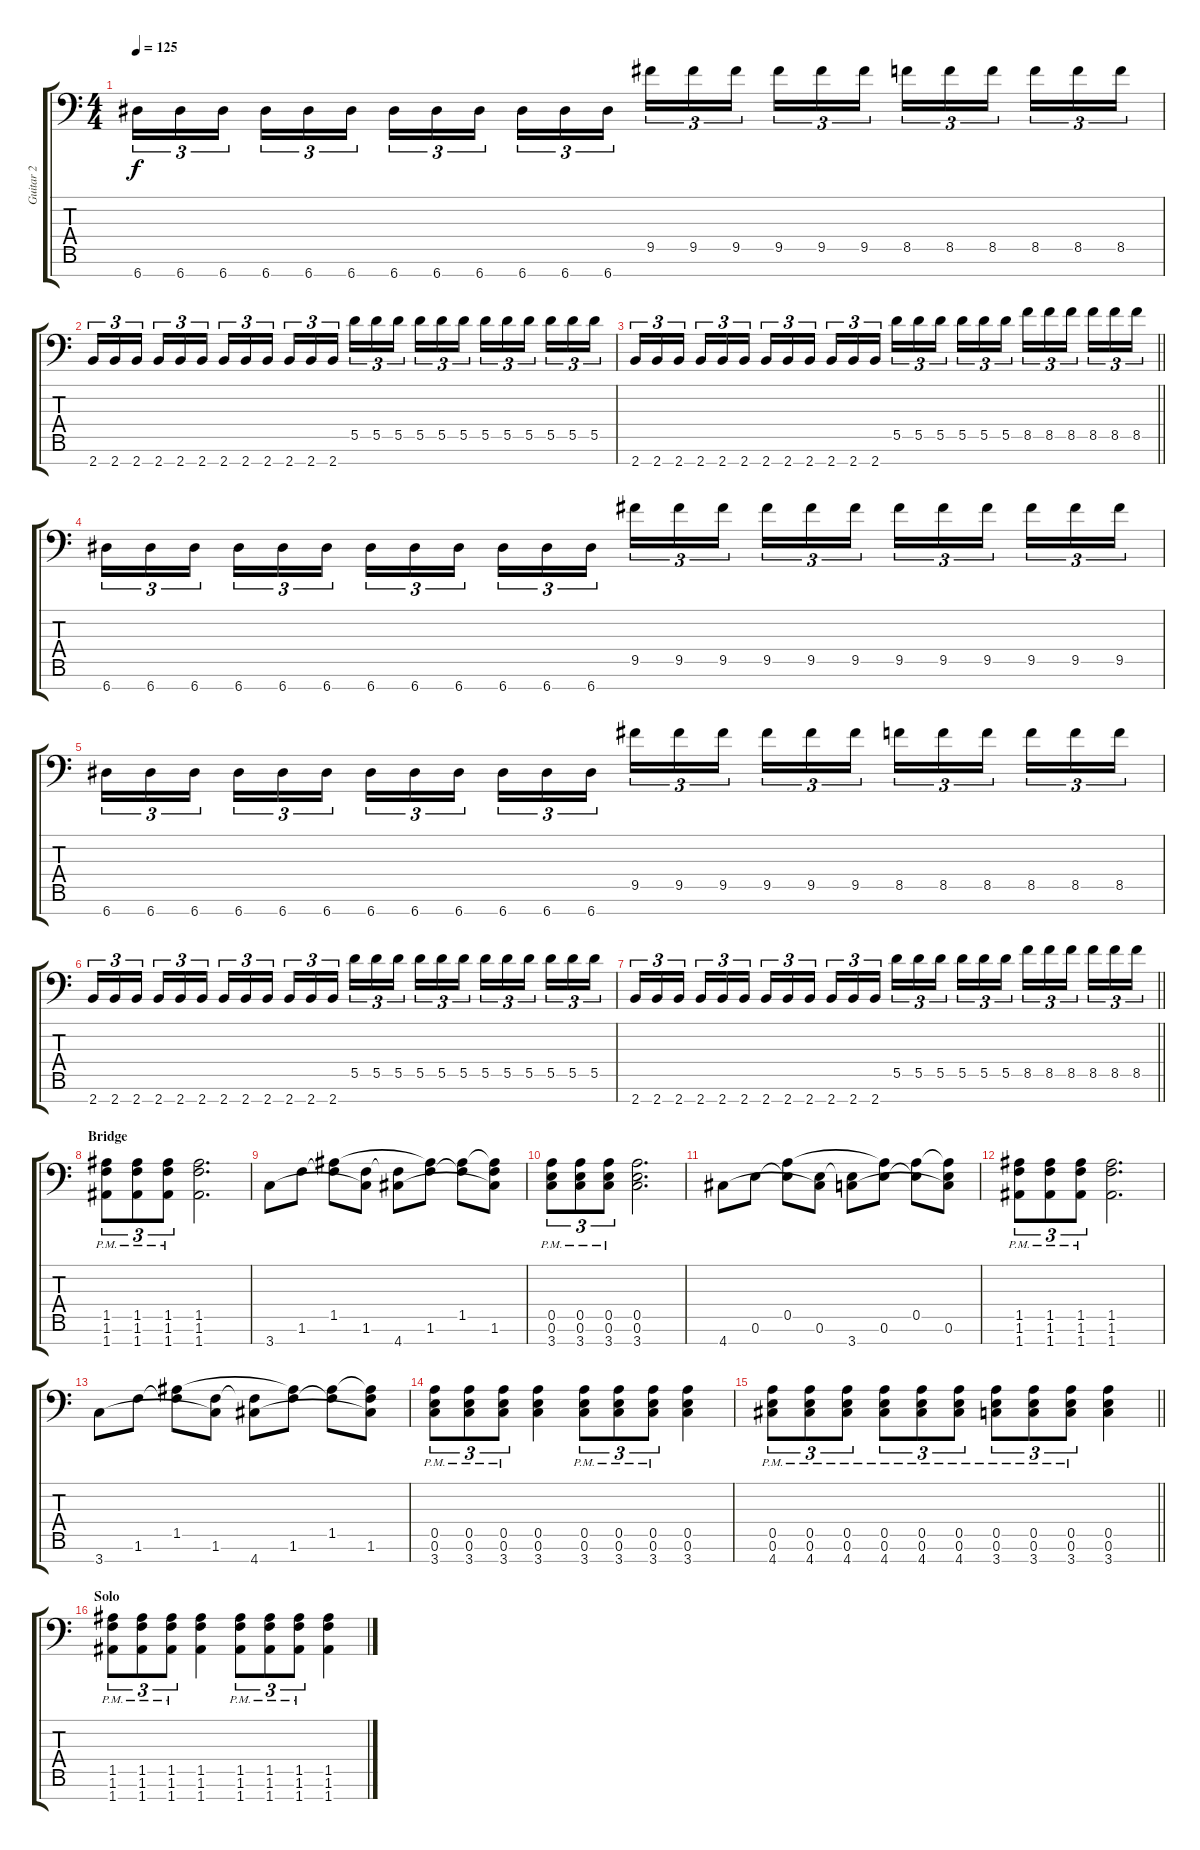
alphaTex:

\track ("Guitar 2" "Guitar 2") {instrument distortionguitar}
\staff {score tabs}
\tuning (E4 B3 G3 D3 A2 E2 A1) {hide}
\ts (4 4)
\tempo 125
\clef f4
\ks c
6.7.16{tu (3 2) dy f} 6.7.16{tu (3 2)} 6.7.16{tu (3 2) beam splitsecondary} 6.7.16{tu (3 2)} 6.7.16{tu (3 2)} 6.7.16{tu (3 2)} 6.7.16{tu (3 2)} 6.7.16{tu (3 2)} 6.7.16{tu (3 2) beam splitsecondary} 6.7.16{tu (3 2)} 6.7.16{tu (3 2)} 6.7.16{tu (3 2)} 9.5.16{tu (3 2)} 9.5.16{tu (3 2)} 9.5.16{tu (3 2) beam splitsecondary} 9.5.16{tu (3 2)} 9.5.16{tu (3 2)} 9.5.16{tu (3 2)} 8.5.16{tu (3 2)} 8.5.16{tu (3 2)} 8.5.16{tu (3 2) beam splitsecondary} 8.5.16{tu (3 2)} 8.5.16{tu (3 2)} 8.5.16{tu (3 2)} |
2.7.16{tu (3 2)} 2.7.16{tu (3 2)} 2.7.16{tu (3 2) beam splitsecondary} 2.7.16{tu (3 2)} 2.7.16{tu (3 2)} 2.7.16{tu (3 2)} 2.7.16{tu (3 2)} 2.7.16{tu (3 2)} 2.7.16{tu (3 2) beam splitsecondary} 2.7.16{tu (3 2)} 2.7.16{tu (3 2)} 2.7.16{tu (3 2)} 5.5.16{tu (3 2)} 5.5.16{tu (3 2)} 5.5.16{tu (3 2) beam splitsecondary} 5.5.16{tu (3 2)} 5.5.16{tu (3 2)} 5.5.16{tu (3 2)} 5.5.16{tu (3 2)} 5.5.16{tu (3 2)} 5.5.16{tu (3 2) beam splitsecondary} 5.5.16{tu (3 2)} 5.5.16{tu (3 2)} 5.5.16{tu (3 2)} |
\barLineRight lightlight
2.7.16{tu (3 2)} 2.7.16{tu (3 2)} 2.7.16{tu (3 2) beam splitsecondary} 2.7.16{tu (3 2)} 2.7.16{tu (3 2)} 2.7.16{tu (3 2)} 2.7.16{tu (3 2)} 2.7.16{tu (3 2)} 2.7.16{tu (3 2) beam splitsecondary} 2.7.16{tu (3 2)} 2.7.16{tu (3 2)} 2.7.16{tu (3 2)} 5.5.16{tu (3 2)} 5.5.16{tu (3 2)} 5.5.16{tu (3 2) beam splitsecondary} 5.5.16{tu (3 2)} 5.5.16{tu (3 2)} 5.5.16{tu (3 2)} 8.5.16{tu (3 2)} 8.5.16{tu (3 2)} 8.5.16{tu (3 2) beam splitsecondary} 8.5.16{tu (3 2)} 8.5.16{tu (3 2)} 8.5.16{tu (3 2)} |
6.7.16{tu (3 2)} 6.7.16{tu (3 2)} 6.7.16{tu (3 2) beam splitsecondary} 6.7.16{tu (3 2)} 6.7.16{tu (3 2)} 6.7.16{tu (3 2)} 6.7.16{tu (3 2)} 6.7.16{tu (3 2)} 6.7.16{tu (3 2) beam splitsecondary} 6.7.16{tu (3 2)} 6.7.16{tu (3 2)} 6.7.16{tu (3 2)} 9.5.16{tu (3 2)} 9.5.16{tu (3 2)} 9.5.16{tu (3 2) beam splitsecondary} 9.5.16{tu (3 2)} 9.5.16{tu (3 2)} 9.5.16{tu (3 2)} 9.5.16{tu (3 2)} 9.5.16{tu (3 2)} 9.5.16{tu (3 2) beam splitsecondary} 9.5.16{tu (3 2)} 9.5.16{tu (3 2)} 9.5.16{tu (3 2)} |
6.7.16{tu (3 2)} 6.7.16{tu (3 2)} 6.7.16{tu (3 2) beam splitsecondary} 6.7.16{tu (3 2)} 6.7.16{tu (3 2)} 6.7.16{tu (3 2)} 6.7.16{tu (3 2)} 6.7.16{tu (3 2)} 6.7.16{tu (3 2) beam splitsecondary} 6.7.16{tu (3 2)} 6.7.16{tu (3 2)} 6.7.16{tu (3 2)} 9.5.16{tu (3 2)} 9.5.16{tu (3 2)} 9.5.16{tu (3 2) beam splitsecondary} 9.5.16{tu (3 2)} 9.5.16{tu (3 2)} 9.5.16{tu (3 2)} 8.5.16{tu (3 2)} 8.5.16{tu (3 2)} 8.5.16{tu (3 2) beam splitsecondary} 8.5.16{tu (3 2)} 8.5.16{tu (3 2)} 8.5.16{tu (3 2)} |
2.7.16{tu (3 2)} 2.7.16{tu (3 2)} 2.7.16{tu (3 2) beam splitsecondary} 2.7.16{tu (3 2)} 2.7.16{tu (3 2)} 2.7.16{tu (3 2)} 2.7.16{tu (3 2)} 2.7.16{tu (3 2)} 2.7.16{tu (3 2) beam splitsecondary} 2.7.16{tu (3 2)} 2.7.16{tu (3 2)} 2.7.16{tu (3 2)} 5.5.16{tu (3 2)} 5.5.16{tu (3 2)} 5.5.16{tu (3 2) beam splitsecondary} 5.5.16{tu (3 2)} 5.5.16{tu (3 2)} 5.5.16{tu (3 2)} 5.5.16{tu (3 2)} 5.5.16{tu (3 2)} 5.5.16{tu (3 2) beam splitsecondary} 5.5.16{tu (3 2)} 5.5.16{tu (3 2)} 5.5.16{tu (3 2)} |
\barLineRight lightlight
2.7.16{tu (3 2)} 2.7.16{tu (3 2)} 2.7.16{tu (3 2) beam splitsecondary} 2.7.16{tu (3 2)} 2.7.16{tu (3 2)} 2.7.16{tu (3 2)} 2.7.16{tu (3 2)} 2.7.16{tu (3 2)} 2.7.16{tu (3 2) beam splitsecondary} 2.7.16{tu (3 2)} 2.7.16{tu (3 2)} 2.7.16{tu (3 2)} 5.5.16{tu (3 2)} 5.5.16{tu (3 2)} 5.5.16{tu (3 2) beam splitsecondary} 5.5.16{tu (3 2)} 5.5.16{tu (3 2)} 5.5.16{tu (3 2)} 8.5.16{tu (3 2)} 8.5.16{tu (3 2)} 8.5.16{tu (3 2) beam splitsecondary} 8.5.16{tu (3 2)} 8.5.16{tu (3 2)} 8.5.16{tu (3 2)} |
\section ("" "Bridge")
(1.5{pm} 1.6{pm} 1.7{pm}).8{tu (3 2)} (1.5{pm} 1.6{pm} 1.7{pm}).8{tu (3 2)} (1.5{pm} 1.6{pm} 1.7{pm}).8{tu (3 2)} (1.5 1.6 1.7).2{d} |
3.7.8 1.6.8 (1.5 1.6{t}).8 (1.6 3.7{t}).8 (1.6{t} 4.7).8 (1.5{t} 1.6).8 (1.5 1.6{t}).8 (1.5{t} 1.6 4.7{t}).8 |
(0.5{pm} 0.6{pm} 3.7{pm}).8{tu (3 2)} (0.5{pm} 0.6{pm} 3.7{pm}).8{tu (3 2)} (0.5{pm} 0.6{pm} 3.7{pm}).8{tu (3 2)} (0.5 0.6 3.7).2{d} |
4.7.8 0.6.8 (0.5 0.6{t}).8 (0.6 4.7{t}).8 (0.6{t} 3.7).8 (0.5{t} 0.6).8 (0.5 0.6{t}).8 (0.5{t} 0.6 3.7{t}).8 |
(1.5{pm} 1.6{pm} 1.7{pm}).8{tu (3 2)} (1.5{pm} 1.6{pm} 1.7{pm}).8{tu (3 2)} (1.5{pm} 1.6{pm} 1.7{pm}).8{tu (3 2)} (1.5 1.6 1.7).2{d} |
3.7.8 1.6.8 (1.5 1.6{t}).8 (1.6 3.7{t}).8 (1.6{t} 4.7).8 (1.5{t} 1.6).8 (1.5 1.6{t}).8 (1.5{t} 1.6 4.7{t}).8 |
(0.5{pm} 0.6{pm} 3.7{pm}).8{tu (3 2)} (0.5{pm} 0.6{pm} 3.7{pm}).8{tu (3 2)} (0.5{pm} 0.6{pm} 3.7{pm}).8{tu (3 2)} (0.5 0.6 3.7).4 (0.5{pm} 0.6{pm} 3.7{pm}).8{tu (3 2)} (0.5{pm} 0.6{pm} 3.7{pm}).8{tu (3 2)} (0.5{pm} 0.6{pm} 3.7{pm}).8{tu (3 2)} (0.5 0.6 3.7).4 |
\barLineRight lightlight
(0.5{pm} 0.6{pm} 4.7{pm}).8{tu (3 2)} (0.5{pm} 0.6{pm} 4.7{pm}).8{tu (3 2)} (0.5{pm} 0.6{pm} 4.7{pm}).8{tu (3 2)} (0.5{pm} 0.6{pm} 4.7{pm}).8{tu (3 2)} (0.5{pm} 0.6{pm} 4.7{pm}).8{tu (3 2)} (0.5{pm} 0.6{pm} 4.7{pm}).8{tu (3 2)} (0.5{pm} 0.6{pm} 3.7{pm}).8{tu (3 2)} (0.5{pm} 0.6{pm} 3.7{pm}).8{tu (3 2)} (0.5{pm} 0.6{pm} 3.7{pm}).8{tu (3 2)} (0.5 0.6 3.7).4 |
\section ("" "Solo")
(1.5{pm} 1.6{pm} 1.7{pm}).8{tu (3 2)} (1.5{pm} 1.6{pm} 1.7{pm}).8{tu (3 2)} (1.5{pm} 1.6{pm} 1.7{pm}).8{tu (3 2)} (1.5 1.6 1.7).4 (1.5{pm} 1.6{pm} 1.7{pm}).8{tu (3 2)} (1.5{pm} 1.6{pm} 1.7{pm}).8{tu (3 2)} (1.5{pm} 1.6{pm} 1.7{pm}).8{tu (3 2)} (1.5 1.6 1.7).4
